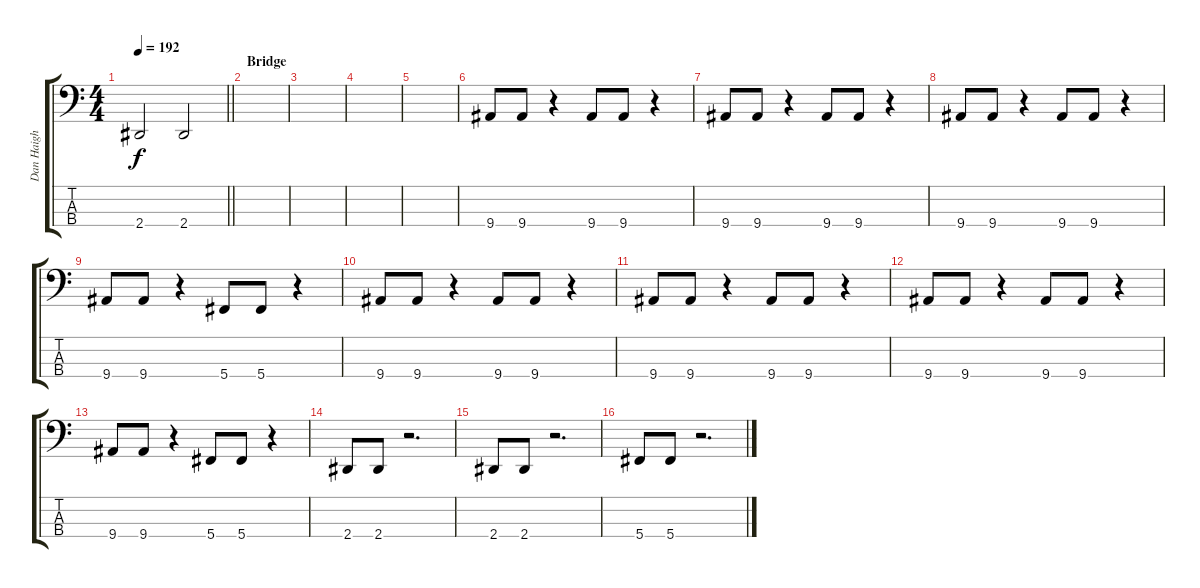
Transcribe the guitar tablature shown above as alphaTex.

\track ("Dan Haigh" "Dan Haigh") {instrument electricbasspick}
\staff {score tabs}
\tuning (Gb2 Db2 Ab1 Db1) {hide}
\ts (4 4)
\tempo 192
\clef f4
\barLineRight lightlight
\ks c
2.4.2{dy f} 2.4.2 |
\section ("" "Bridge")
|
|
|
|
9.4.8 9.4.8 r.4 9.4.8 9.4.8 r.4 |
9.4.8 9.4.8 r.4 9.4.8 9.4.8 r.4 |
9.4.8 9.4.8 r.4 9.4.8 9.4.8 r.4 |
9.4.8 9.4.8 r.4 5.4.8 5.4.8 r.4 |
9.4.8 9.4.8 r.4 9.4.8 9.4.8 r.4 |
9.4.8 9.4.8 r.4 9.4.8 9.4.8 r.4 |
9.4.8 9.4.8 r.4 9.4.8 9.4.8 r.4 |
9.4.8 9.4.8 r.4 5.4.8 5.4.8 r.4 |
2.4.8 2.4.8 r.2{d} |
2.4.8 2.4.8 r.2{d} |
5.4.8 5.4.8 r.2{d}
